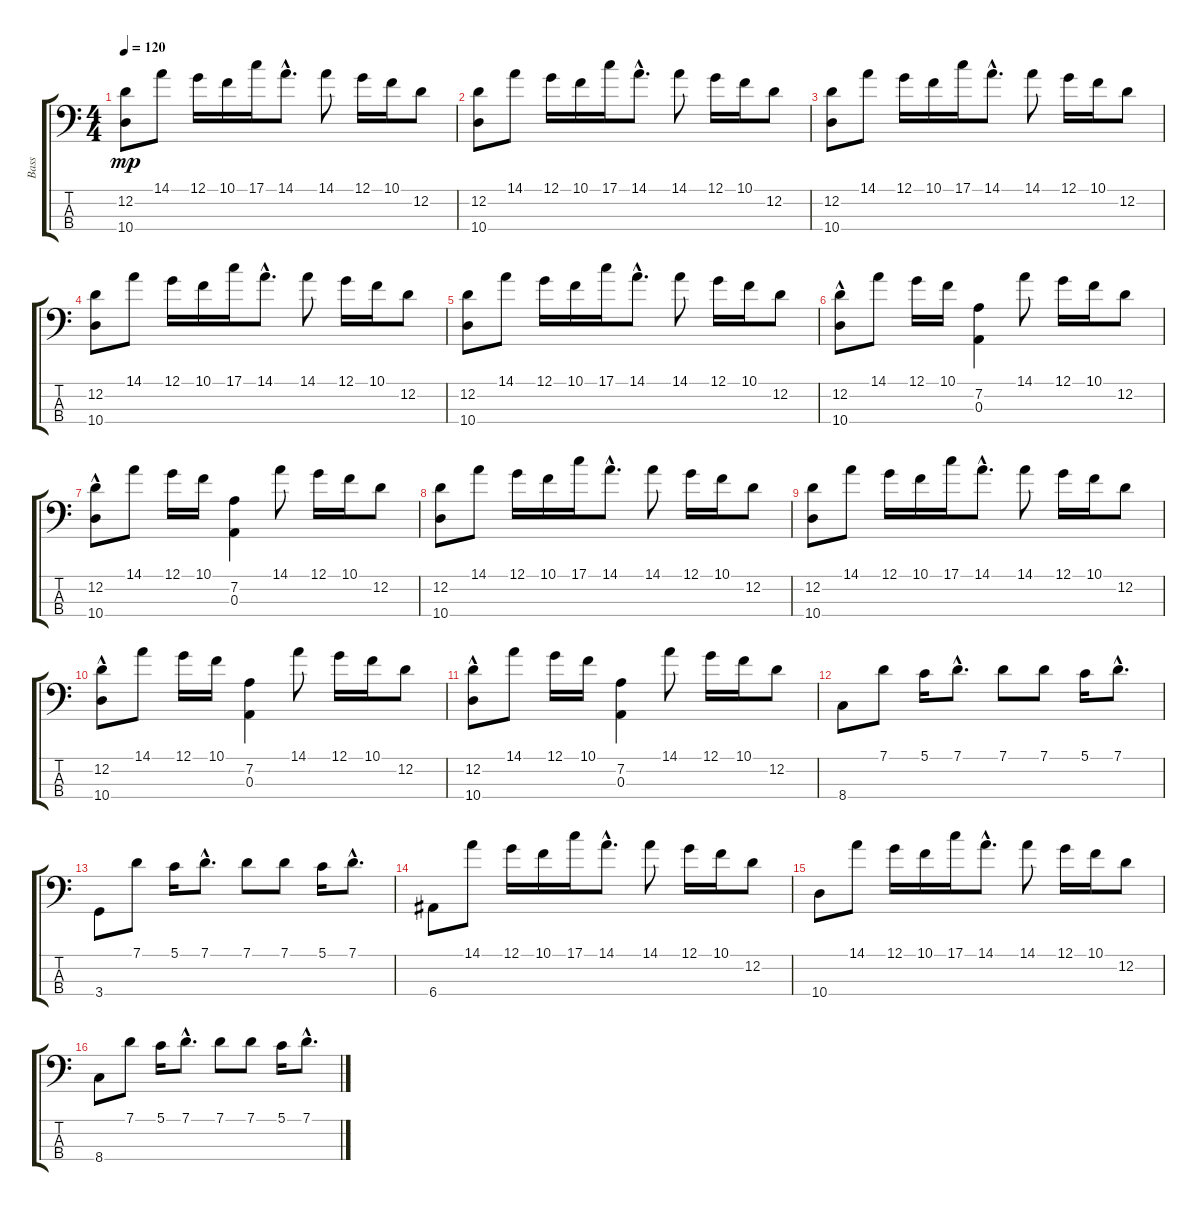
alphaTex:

\track ("Bass" "Bass") {instrument electricbassfinger}
\staff {score tabs}
\tuning (G2 D2 A1 E1) {hide}
\ts (4 4)
\tempo 120
\clef f4
\ks c
(12.2 10.4).8{dy mp} 14.1.8 12.1.16 10.1.16 17.1.16 14.1{hac}.8{d} 14.1.8 12.1.16 10.1.16 12.2.8 |
(12.2 10.4).8 14.1.8 12.1.16 10.1.16 17.1.16 14.1{hac}.8{d} 14.1.8 12.1.16 10.1.16 12.2.8 |
(12.2 10.4).8 14.1.8 12.1.16 10.1.16 17.1.16 14.1{hac}.8{d} 14.1.8 12.1.16 10.1.16 12.2.8 |
(12.2 10.4).8 14.1.8 12.1.16 10.1.16 17.1.16 14.1{hac}.8{d} 14.1.8 12.1.16 10.1.16 12.2.8 |
(12.2 10.4).8 14.1.8 12.1.16 10.1.16 17.1.16 14.1{hac}.8{d} 14.1.8 12.1.16 10.1.16 12.2.8 |
(12.2{hac} 10.4{hac}).8 14.1.8 12.1.16 10.1.16 (7.2 0.3).4 14.1.8 12.1.16 10.1.16 12.2.8 |
(12.2{hac} 10.4{hac}).8 14.1.8 12.1.16 10.1.16 (7.2 0.3).4 14.1.8 12.1.16 10.1.16 12.2.8 |
(12.2 10.4).8 14.1.8 12.1.16 10.1.16 17.1.16 14.1{hac}.8{d} 14.1.8 12.1.16 10.1.16 12.2.8 |
(12.2 10.4).8 14.1.8 12.1.16 10.1.16 17.1.16 14.1{hac}.8{d} 14.1.8 12.1.16 10.1.16 12.2.8 |
(12.2{hac} 10.4{hac}).8 14.1.8 12.1.16 10.1.16 (7.2 0.3).4 14.1.8 12.1.16 10.1.16 12.2.8 |
(12.2{hac} 10.4{hac}).8 14.1.8 12.1.16 10.1.16 (7.2 0.3).4 14.1.8 12.1.16 10.1.16 12.2.8 |
8.4.8 7.1.8 5.1.16 7.1{hac}.8{d} 7.1.8 7.1.8 5.1.16 7.1{hac}.8{d} |
3.4.8 7.1.8 5.1.16 7.1{hac}.8{d} 7.1.8 7.1.8 5.1.16 7.1{hac}.8{d} |
6.4.8 14.1.8 12.1.16 10.1.16 17.1.16 14.1{hac}.8{d} 14.1.8 12.1.16 10.1.16 12.2.8 |
10.4.8 14.1.8 12.1.16 10.1.16 17.1.16 14.1{hac}.8{d} 14.1.8 12.1.16 10.1.16 12.2.8 |
8.4.8 7.1.8 5.1.16 7.1{hac}.8{d} 7.1.8 7.1.8 5.1.16 7.1{hac}.8{d}
